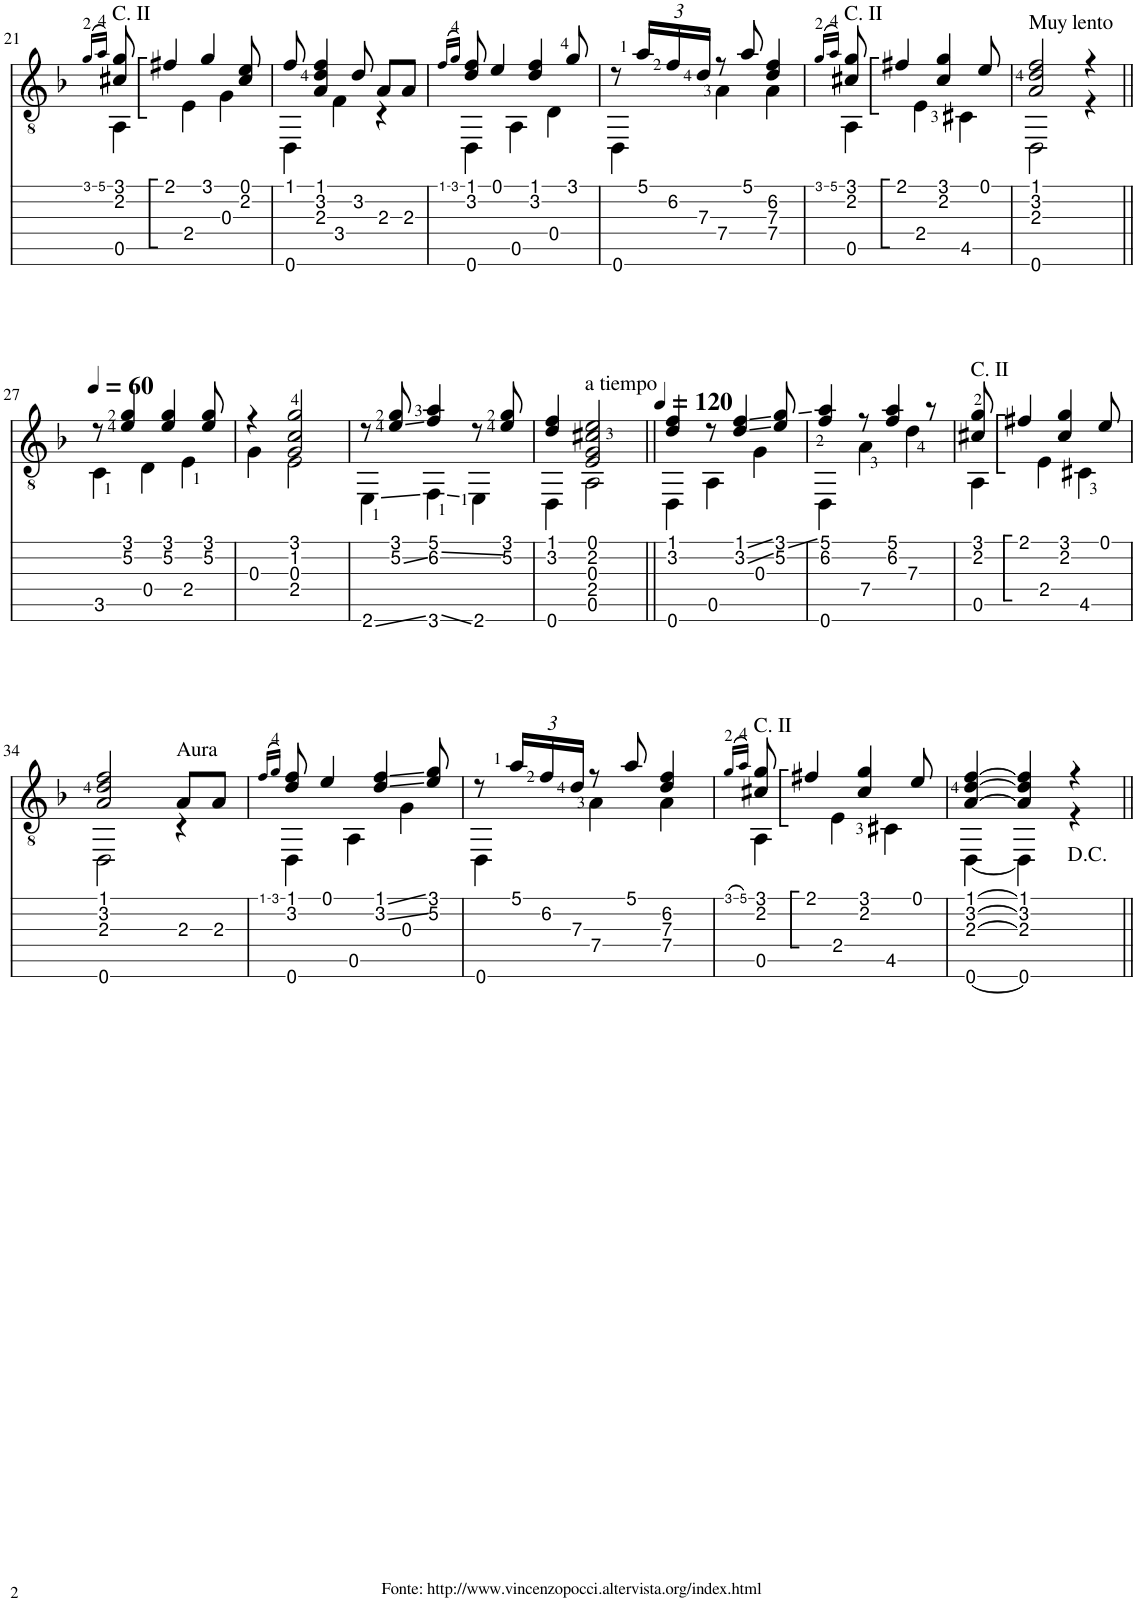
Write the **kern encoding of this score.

**kern	**kern
*part1	*part1
*staff2	*staff1
*I"Guitar	*
*I'Guit.	*
!!LO:PB:g=z
*	*clefGv2
*k[b-]	*k[b-]
*M3/4	*M3/4
=21	=21
qg	(16qg/LL
qa	16qa/JJ)
*^	*^
!	!	!LO:TX:a:t=C. II	!
8c# 8g	4AA	8c#X/ 8g/	4AA\
4f#::	.	4f#X::/	.
.	4E	.	4E\
4g	.	4g/	.
.	4G	.	4G\
8c# 8e	.	8c#/ 8e/	.
=22	=22	=22	=22
8f	4DD	8f/	4DD\
4A 4d 4f	.	4A/ 4d/ 4f/	.
.	4F	.	4F\
8d	.	8d/	.
8AL	4r	8A/L	4r
8AJ	.	8A/J	.
=23	=23	=23	=23
qf	.	(16qf/LL	.
qg	.	16qg/JJ)	.
8d 8f	4DD	8d/ 8f/	4DD\
4e	.	4e/	.
.	4AA	.	4AA\
4d 4f	.	4d/ 4f/	.
.	4D	.	4D\
8g	.	8g/	.
=24	=24	=24	=24
8r	4DD	8r	4DD\
*Xbrackettup	*	*Xbrackettup	*
24aLL	.	24a/LL	.
24f	.	24f/	.
24dJJ	.	24d/JJ	.
8r	4A	8r	4A\
8a	.	8a/	.
4d 4f	4A	4d/ 4f/	4A\
=25	=25	=25	=25
qg	.	(16qg/LL	.
qa	.	16qa/JJ)	.
!	!	!LO:TX:a:t=C. II	!
8c# 8g	4AA	8c#X/ 8g/	4AA\
4f#::	.	4f#X::/	.
.	4E	.	4E\
4c# 4g	.	4c#/ 4g/	.
.	4C#	.	4C#X\
8e	.	8e/	.
=26	=26	=26	=26
!	!	!LO:TX:a:t=Muy lento	!
2A 2d 2f	2DD	2A/ 2d/ 2f/	2DD\
4r	4r	4r	4r
!!LO:LB:g=z	!!
=27||	=27||	=27||	=27||
*	*	*MM60	*
8r	4C	8r	4C\
4e 4g	.	4e/ 4g/	.
.	4D	.	4D\
4e 4g	.	4e/ 4g/	.
.	4E	.	4E\
8e 8g	.	8e/ 8g/	.
=28	=28	=28	=28
4r	4G	4r	4G\
2G 2c 2g	2E	2G/ 2c/ 2g/	2E\
=29	=29	=29	=29
8r	4EE	8r	4EE\
8e 8g	.	8e/ 8g/	.
4f 4a	4FF	4f/ 4a/	4FF\
8r	4EE	8r	4EE\
8e 8g	.	8e/ 8g/	.
=30	=30	=30	=30
4d 4f	4DD	4d/ 4f/	4DD\
!	!	!LO:TX:a:t=a tiempo	!
2E 2G 2c# 2e	2AA	2E/ 2G/ 2c#X/ 2e/	2AA\
=31||	=31||	=31||	=31||
*	*	*MM120	*
4d 4f	4DD	4d/ 4f/	4DD\
8r	4AA	8r	4AA\
4d 4f	.	4d/ 4f/	.
.	4G	.	4G\
8e 8g	.	8e/ 8g/	.
=32	=32	=32	=32
4f 4a	4DD	4f/ 4a/	4DD\
8r	4A	8r	4A\
4f 4a	.	4f/ 4a/	.
.	4d	.	4d\
8r	.	8r	.
=33	=33	=33	=33
!	!	!LO:TX:a:t=C. II	!
8c# 8g	4AA	8c#X/ 8g/	4AA\
4f#::	.	4f#X::/	.
.	4E	.	4E\
4c# 4g	.	4c#/ 4g/	.
.	4C#	.	4C#X\
8e	.	8e/	.
!!LO:LB:g=z	!!
=34	=34	=34	=34
2A 2d 2f	2DD	2A/ 2d/ 2f/	2DD\
!	!	!LO:TX:a:t=Aura	!
8AL	4r	8A/L	4r
8AJ	.	8A/J	.
=35	=35	=35	=35
qf	.	(16qf/LL	.
qg	.	16qg/JJ)	.
8d 8f	4DD	8d/ 8f/	4DD\
4e	.	4e/	.
.	4AA	.	4AA\
4d 4f	.	4d/ 4f/	.
.	4G	.	4G\
8e 8g	.	8e/ 8g/	.
=36	=36	=36	=36
8r	4DD	8r	4DD\
24aLL	.	24a/LL	.
24f	.	24f/	.
24dJJ	.	24d/JJ	.
8r	4A	8r	4A\
8a	.	8a/	.
4d 4f	4A	4d/ 4f/	4A\
=37	=37	=37	=37
qg	.	(16qg/LL	.
qa	.	16qa/JJ)	.
!	!	!LO:TX:a:t=C. II	!
8c#X 8g	4AA	8c#X/ 8g/	4AA\
4f#X::	.	4f#X::/	.
.	4E	.	4E\
4c# 4g	.	4c#/ 4g/	.
.	4C#X	.	4C#X\
8e	.	8e/	.
=38	=38	=38	=38
[4A [4d [4f	[4DD	[4A/ [4d/ [4f/	[4DD\
4A] 4d] 4f]	4DD]	4A/] 4d/] 4f/]	4DD\]
4r	4r	4r	4r
*v	*v	*	*
*	*v	*v
=||	=||
*-	*-
